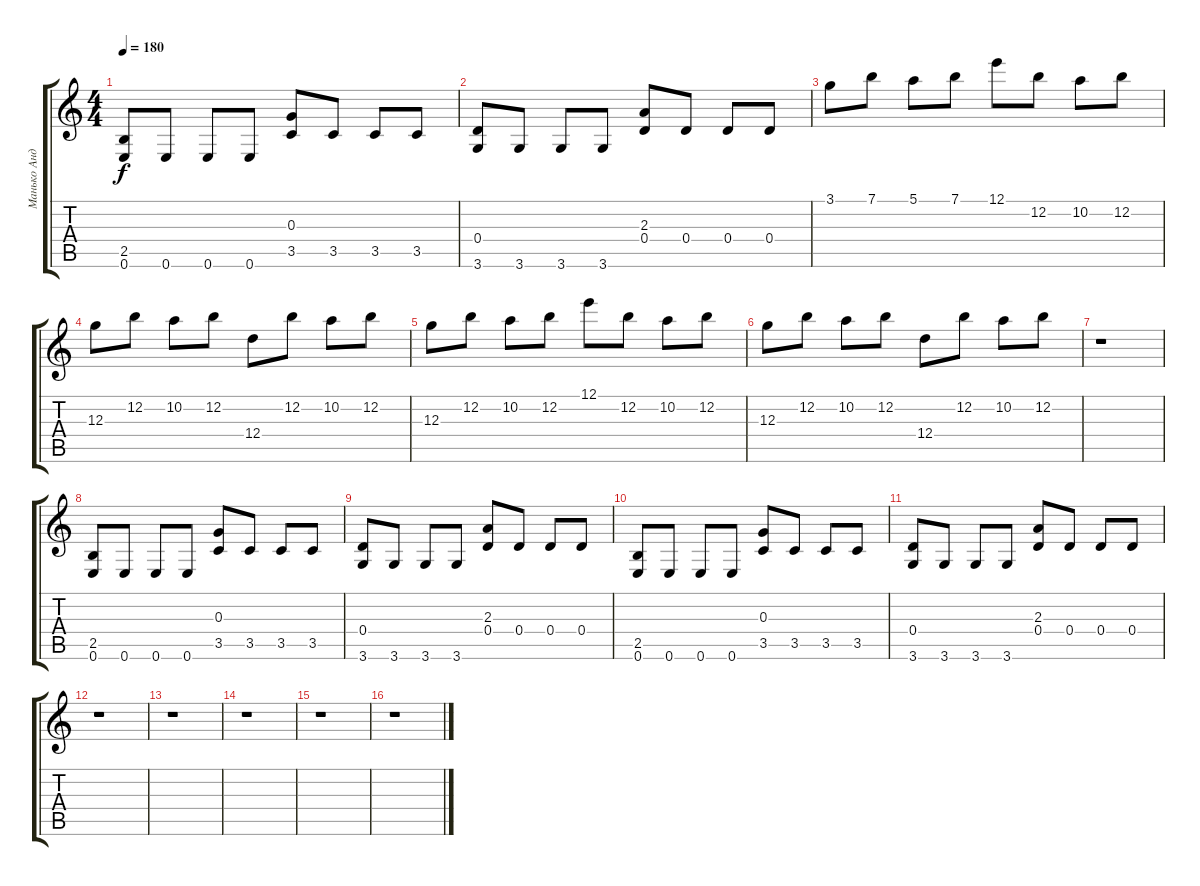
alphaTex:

\track ("Манько Андрей" "Манько Анд") {instrument distortionguitar}
\staff {score tabs}
\tuning (E4 B3 G3 D3 A2 E2) {hide}
\ts (4 4)
\tempo 180
\clef g2
\ks c
(2.5 0.6).8{dy f} 0.6.8 0.6.8 0.6.8 (0.3 3.5).8 3.5.8 3.5.8 3.5.8 |
(0.4 3.6).8 3.6.8 3.6.8 3.6.8 (2.3 0.4).8 0.4.8 0.4.8 0.4.8 |
3.1.8 7.1.8 5.1.8 7.1.8 12.1.8 12.2.8 10.2.8 12.2.8 |
12.3.8 12.2.8 10.2.8 12.2.8 12.4.8 12.2.8 10.2.8 12.2.8 |
12.3.8 12.2.8 10.2.8 12.2.8 12.1.8 12.2.8 10.2.8 12.2.8 |
12.3.8 12.2.8 10.2.8 12.2.8 12.4.8 12.2.8 10.2.8 12.2.8 |
r.1 |
(2.5 0.6).8 0.6.8 0.6.8 0.6.8 (0.3 3.5).8 3.5.8 3.5.8 3.5.8 |
(0.4 3.6).8 3.6.8 3.6.8 3.6.8 (2.3 0.4).8 0.4.8 0.4.8 0.4.8 |
(2.5 0.6).8 0.6.8 0.6.8 0.6.8 (0.3 3.5).8 3.5.8 3.5.8 3.5.8 |
(0.4 3.6).8 3.6.8 3.6.8 3.6.8 (2.3 0.4).8 0.4.8 0.4.8 0.4.8 |
r.1 |
r.1 |
r.1 |
r.1 |
r.1
